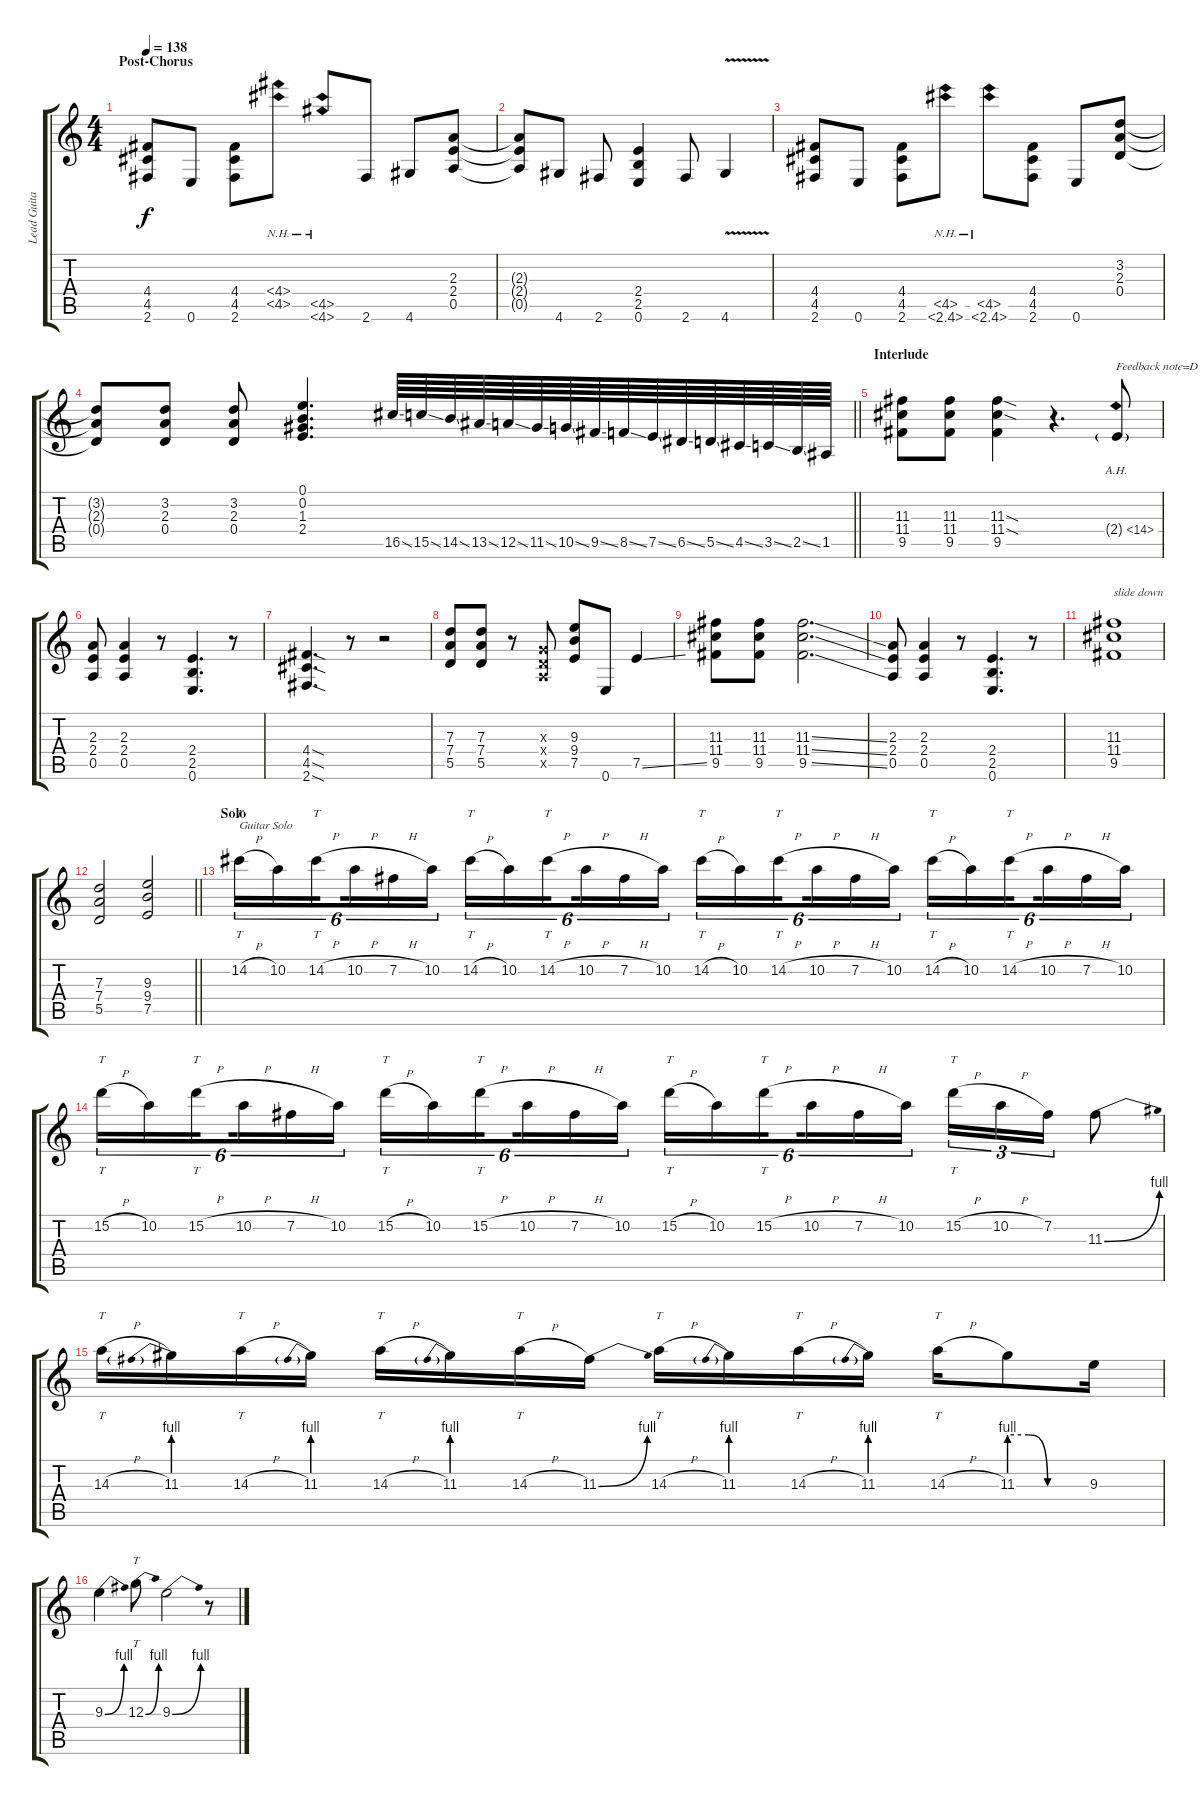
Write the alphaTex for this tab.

\track ("Lead Guitar" "Lead Guita") {instrument distortionguitar}
\staff {score tabs}
\tuning (E4 B3 G3 D3 A2 E2) {hide}
\ts (4 4)
\section ("" "Post-Chorus")
\tempo 138
\clef g2
\ks c
(4.4 4.5 2.6).8{dy f} 0.6.8 (4.4 4.5 2.6).8 (4.4{nh} 4.5{nh}).8 (4.5{nh} 4.6{nh}).8 2.6.8 4.6.8 (2.3 2.4 0.5).8 |
(2.3{t} 2.4{t} 0.5{t}).8 4.6.8 2.6.8 (2.4 2.5 0.6).4 2.6.8 4.6{v}.4 |
(4.4 4.5 2.6).8 0.6.8 (4.4 4.5 2.6).8 (4.5{nh} 2.6{nh}).8 (4.5{nh} 2.6{nh}).8 (4.4 4.5 2.6).8 0.6.8 (3.2 2.3 0.4).8 |
\barLineRight lightlight
(3.2{t} 2.3{t} 0.4{t}).8 (3.2 2.3 0.4).8 (3.2 2.3 0.4).8 (0.1 0.2 1.3 2.4).4{d} 16.5{ss}.64 15.5{ss}.64 14.5{ss}.64 13.5{ss}.64 12.5{ss}.64 11.5{ss}.64 10.5{ss}.64 9.5{ss}.64 8.5{ss}.64 7.5{ss}.64 6.5{ss}.64 5.5{ss}.64 4.5{ss}.64 3.5{ss}.64 2.5{ss}.64 1.5.64 |
\section ("" "Interlude")
(11.3 11.4 9.5).8 (11.3 11.4 9.5).8 (11.3{sod} 11.4{sod} 9.5).4 r.4{d} 2.4{ah 12 g}.8{txt "Feedback note=D"} |
(2.3 2.4 0.5).8 (2.3 2.4 0.5).4 r.8 (2.4 2.5 0.6).4{d} r.8 |
(4.4{sod} 4.5{sod} 2.6{sod}).4{d} r.8 r.2 |
(7.3 7.4 5.5).8 (7.3 7.4 5.5).8 r.8 (0.3{x} 0.4{x} 0.5{x}).8 (9.3 9.4 7.5).8 0.6.8 7.5{ss}.4 |
(11.3 11.4 9.5).8 (11.3 11.4 9.5).8 (11.3{ss} 11.4{ss} 9.5{ss}).2{d} |
(2.3 2.4 0.5).8 (2.3 2.4 0.5).4 r.8 (2.4 2.5 0.6).4{d} r.8 |
(11.3 11.4 9.5).1{txt "slide down"} |
\barLineRight lightlight
(7.3 7.4 5.5).2 (9.3 9.4 7.5).2 |
\section ("" "Solo")
14.2{h}.16{tt tu (6 4) txt "Guitar Solo"} 10.2.16{tu (6 4)} 14.2{h}.16{tt tu (6 4) beam splitsecondary} 10.2{h}.16{tu (6 4)} 7.2{h}.16{tu (6 4)} 10.2.16{tu (6 4)} 14.2{h}.16{tt tu (6 4)} 10.2.16{tu (6 4)} 14.2{h}.16{tt tu (6 4) beam splitsecondary} 10.2{h}.16{tu (6 4)} 7.2{h}.16{tu (6 4)} 10.2.16{tu (6 4)} 14.2{h}.16{tt tu (6 4)} 10.2.16{tu (6 4)} 14.2{h}.16{tt tu (6 4) beam splitsecondary} 10.2{h}.16{tu (6 4)} 7.2{h}.16{tu (6 4)} 10.2.16{tu (6 4)} 14.2{h}.16{tt tu (6 4)} 10.2.16{tu (6 4)} 14.2{h}.16{tt tu (6 4) beam splitsecondary} 10.2{h}.16{tu (6 4)} 7.2{h}.16{tu (6 4)} 10.2.16{tu (6 4)} |
15.2{h}.16{tt tu (6 4)} 10.2.16{tu (6 4)} 15.2{h}.16{tt tu (6 4) beam splitsecondary} 10.2{h}.16{tu (6 4)} 7.2{h}.16{tu (6 4)} 10.2.16{tu (6 4)} 15.2{h}.16{tt tu (6 4)} 10.2.16{tu (6 4)} 15.2{h}.16{tt tu (6 4) beam splitsecondary} 10.2{h}.16{tu (6 4)} 7.2{h}.16{tu (6 4)} 10.2.16{tu (6 4)} 15.2{h}.16{tt tu (6 4)} 10.2.16{tu (6 4)} 15.2{h}.16{tt tu (6 4) beam splitsecondary} 10.2{h}.16{tu (6 4)} 7.2{h}.16{tu (6 4)} 10.2.16{tu (6 4)} 15.2{h}.16{tt tu (3 2)} 10.2{h}.16{tu (3 2)} 7.2.16{tu (3 2)} 11.3{be (bend 0 0 60 4)}.8 |
14.3{h}.16{tt} 11.3{be (prebend 0 4 60 4)}.16 14.3{h}.16{tt} 11.3{be (prebend 0 4 60 4)}.16 14.3{h}.16{tt} 11.3{be (prebend 0 4 60 4)}.16 14.3{h}.16{tt} 11.3{be (bend 0 0 60 4)}.16 14.3{h}.16{tt} 11.3{be (prebend 0 4 60 4)}.16 14.3{h}.16{tt} 11.3{be (prebend 0 4 60 4)}.16 14.3{h}.16{tt} 11.3{be (custom 0 4 15 4 30 0 60 0)}.8 9.3.16 |
9.3{be (bend 0 0 60 4)}.4 12.3{be (bend 0 0 60 4)}.8{tt} 9.3{be (bend 0 0 60 4)}.2 r.8
